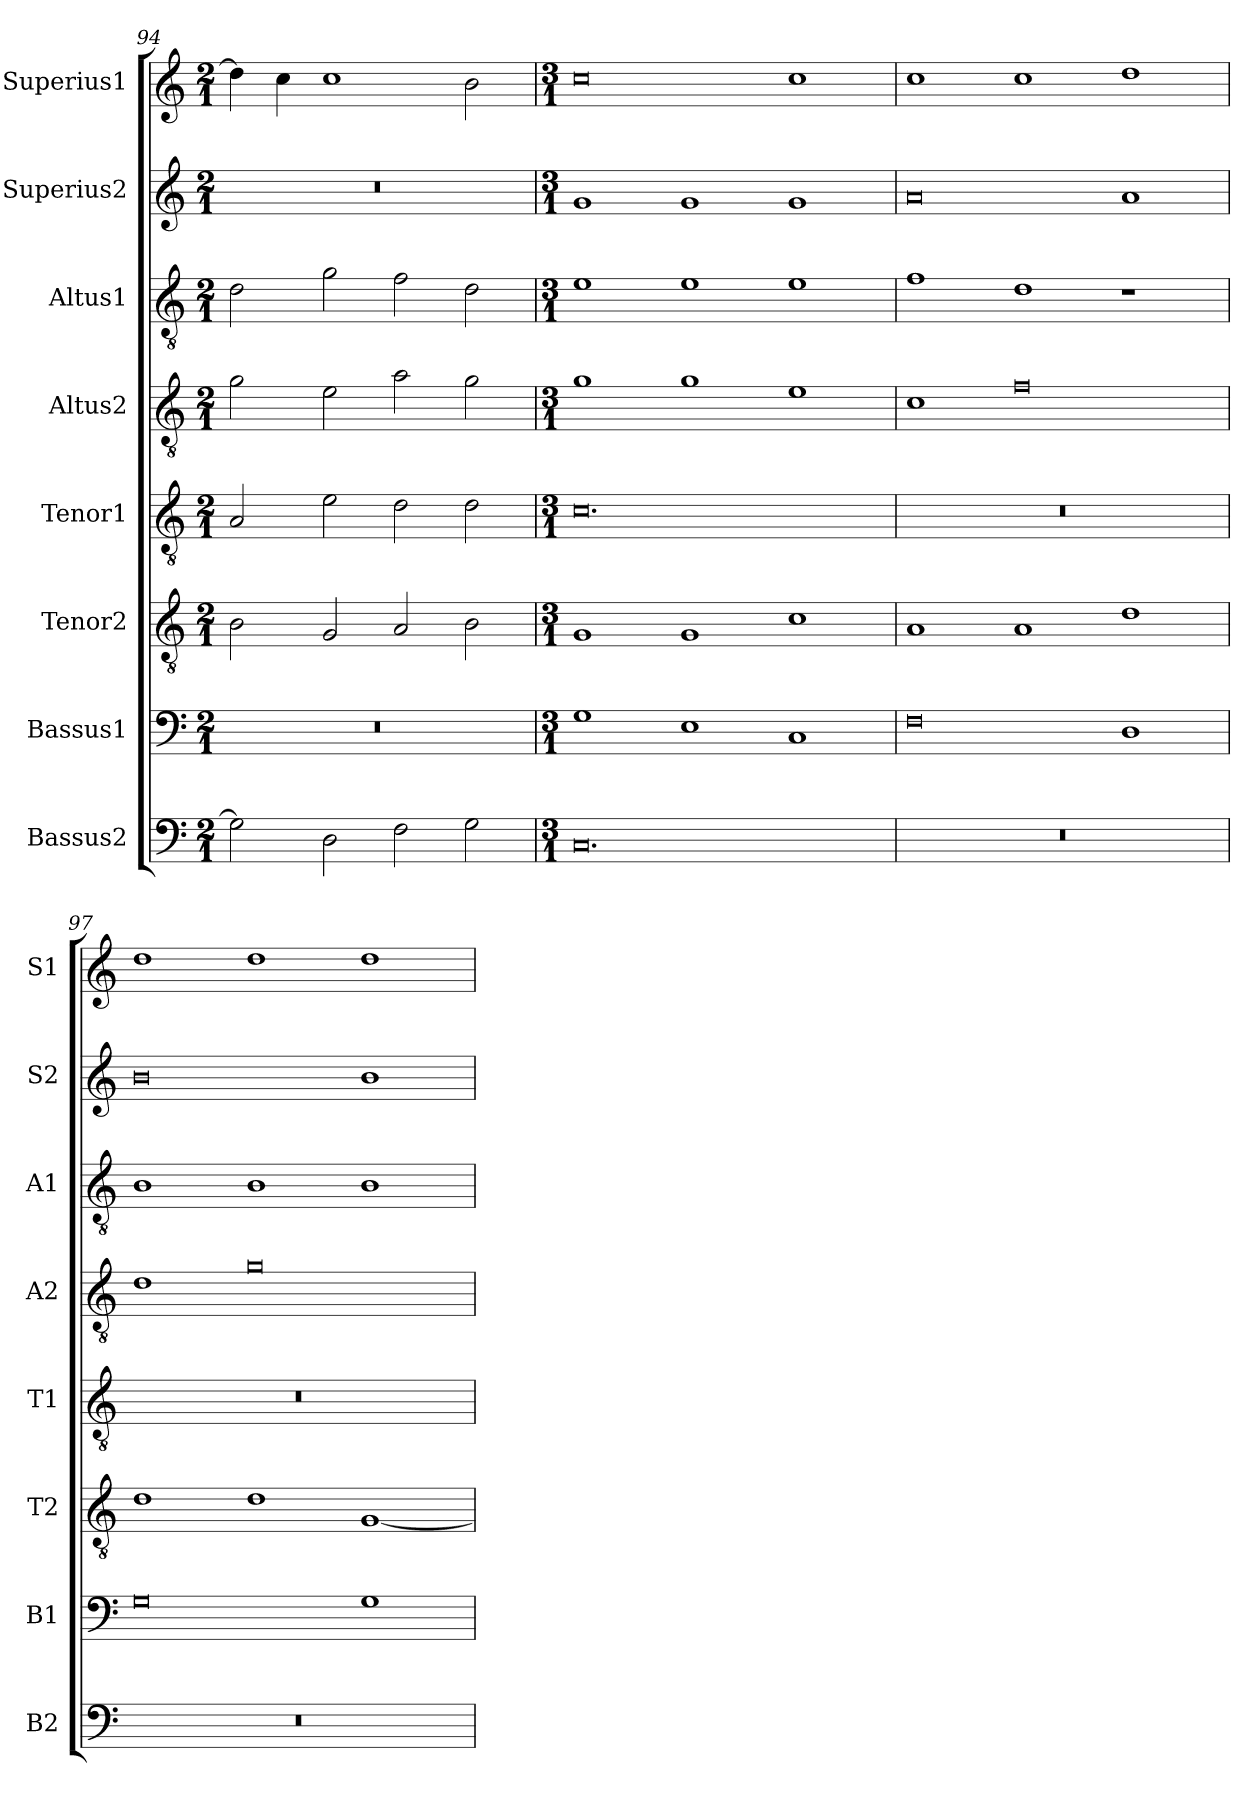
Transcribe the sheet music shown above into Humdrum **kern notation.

**kern	**kern	**kern	**kern	**kern	**kern	**kern	**kern
*part8	*part7	*part6	*part5	*part4	*part3	*part2	*part1
*staff8	*staff7	*staff6	*staff5	*staff4	*staff3	*staff2	*staff1
*I"Bassus2	*I"Bassus1	*I"Tenor2	*I"Tenor1	*I"Altus2	*I"Altus1	*I"Superius2	*I"Superius1
*I'B2	*I'B1	*I'T2	*I'T1	*I'A2	*I'A1	*I'S2	*I'S1
*clefF4	*clefF4	*clefGv2	*clefGv2	*clefGv2	*clefGv2	*clefG2	*clefG2
*k[]	*k[]	*k[]	*k[]	*k[]	*k[]	*k[]	*k[]
*M2/1	*M2/1	*M2/1	*M2/1	*M2/1	*M2/1	*M2/1	*M2/1
=94	=94	=94	=94	=94	=94	=94	=94
2G]	0r	2B	2A	2g	2d	0r	4dd]
.	.	.	.	.	.	.	4cc
2D	.	2G	2e	2e	2g	.	1cc
2F	.	2A	2d	2a	2f	.	.
2G	.	2B	2d	2g	2d	.	2b
=95	=95	=95	=95	=95	=95	=95	=95
*M3/1	*M3/1	*M3/1	*M3/1	*M3/1	*M3/1	*M3/1	*M3/1
0.C	1G	1G	0.c	1g	1e	1g	0cc
.	1E	1G	.	1g	1e	1g	.
.	1C	1c	.	1e	1e	1g	1cc
=96	=96	=96	=96	=96	=96	=96	=96
0.r	0F	1A	0.r	1c	1f	0a	1cc
.	.	1A	.	0f	1d	.	1cc
.	1D	1d	.	.	1r	1a	1dd
=97	=97	=97	=97	=97	=97	=97	=97
0.r	0G	1d	0.r	1d	1B	0b	1dd
.	.	1d	.	0g	1B	.	1dd
.	1G	[1G	.	.	1B	1b	1dd
=	=	=	=	=	=	=	=
*-	*-	*-	*-	*-	*-	*-	*-
